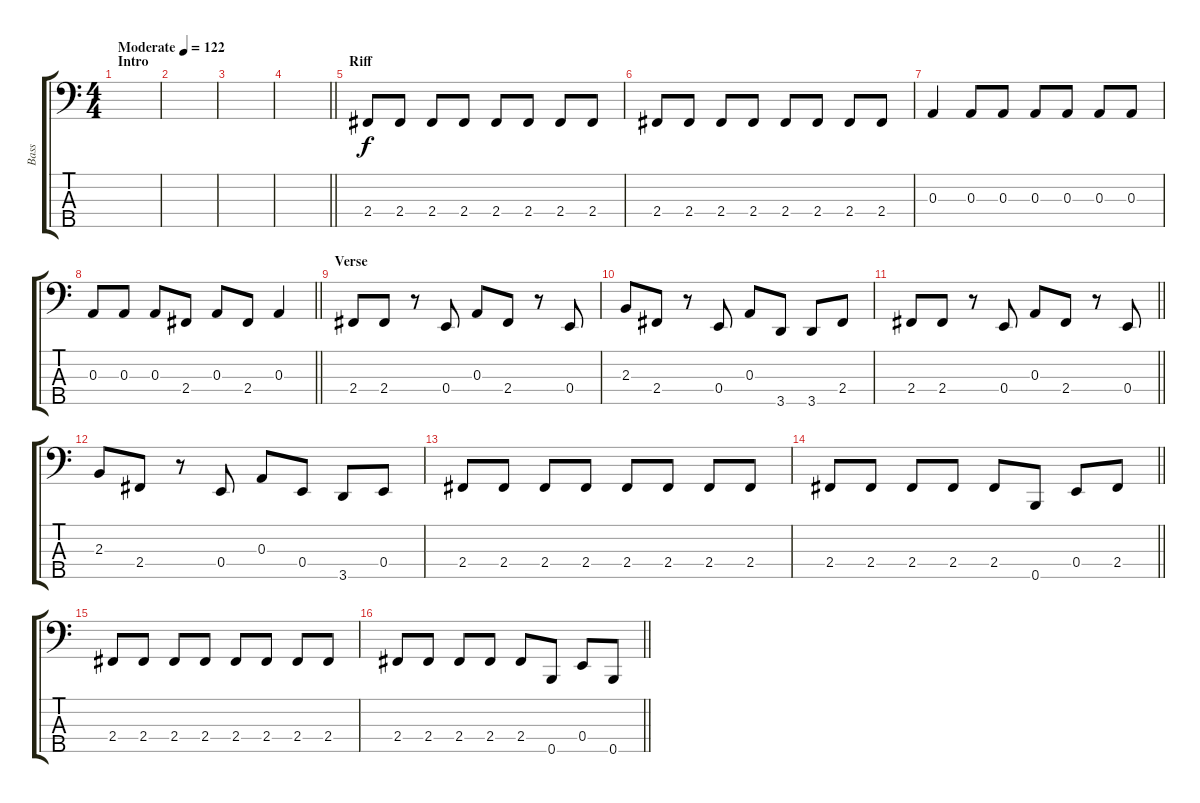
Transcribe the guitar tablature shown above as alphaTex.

\track ("Bass" "Bass") {instrument electricbassfinger}
\staff {score tabs}
\tuning (G2 D2 A1 E1 B0) {hide}
\ts (4 4)
\section ("" "Intro")
\tempo (122 "Moderate")
\clef f4
\ks c
|
|
|
\barLineRight lightlight
|
\section ("" "Riff")
2.4.8 2.4.8 2.4.8 2.4.8 2.4.8 2.4.8 2.4.8 2.4.8 |
2.4.8 2.4.8 2.4.8 2.4.8 2.4.8 2.4.8 2.4.8 2.4.8 |
0.3.4 0.3.8 0.3.8 0.3.8 0.3.8 0.3.8 0.3.8 |
\barLineRight lightlight
0.3.8 0.3.8 0.3.8 2.4.8 0.3.8 2.4.8 0.3.4 |
\section ("" "Verse")
2.4.8 2.4.8 r.8 0.4.8 0.3.8 2.4.8 r.8 0.4.8 |
2.3.8 2.4.8 r.8 0.4.8 0.3.8 3.5.8 3.5.8 2.4.8 |
\barLineRight lightlight
2.4.8 2.4.8 r.8 0.4.8 0.3.8 2.4.8 r.8 0.4.8 |
2.3.8 2.4.8 r.8 0.4.8 0.3.8 0.4.8 3.5.8 0.4.8 |
2.4.8 2.4.8 2.4.8 2.4.8 2.4.8 2.4.8 2.4.8 2.4.8 |
\barLineRight lightlight
2.4.8 2.4.8 2.4.8 2.4.8 2.4.8 0.5.8 0.4.8 2.4.8 |
2.4.8 2.4.8 2.4.8 2.4.8 2.4.8 2.4.8 2.4.8 2.4.8 |
\barLineRight lightlight
2.4.8 2.4.8 2.4.8 2.4.8 2.4.8 0.5.8 0.4.8 0.5.8
